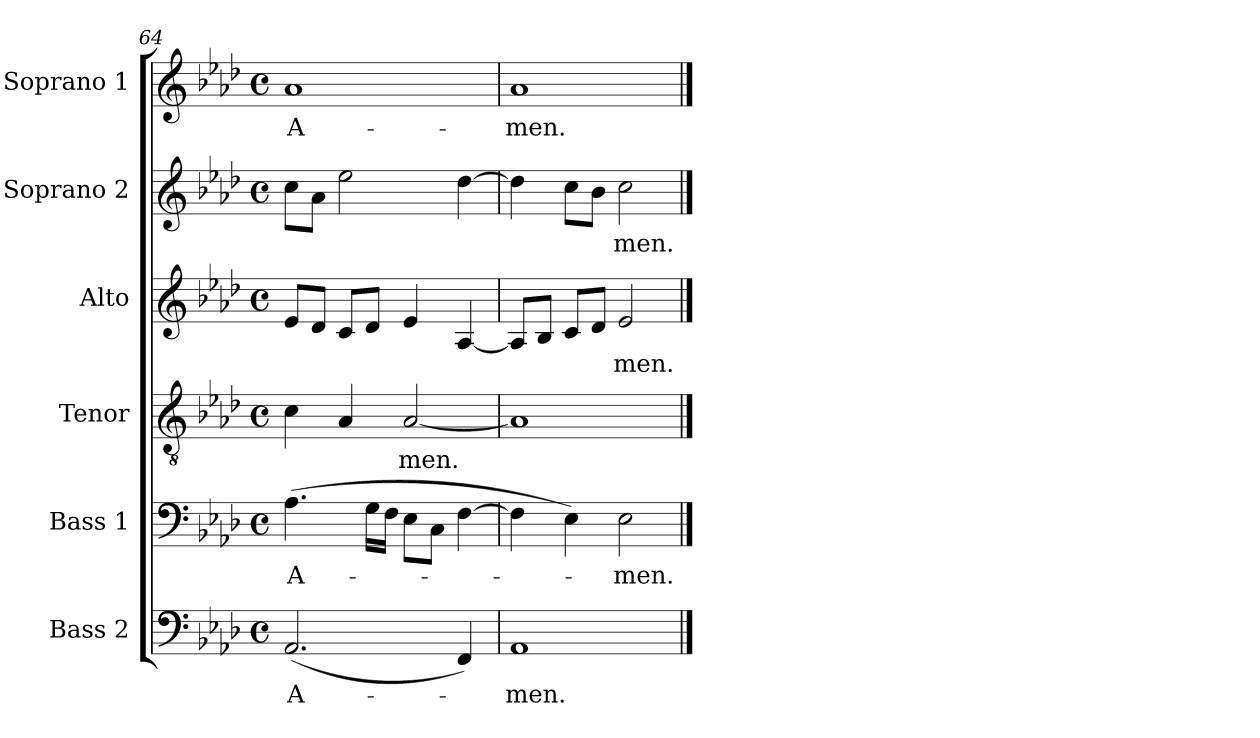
**kern	**text	**kern	**text	**kern	**text	**kern	**text	**kern	**text	**kern	**text
*part6	*part6	*part5	*part5	*part4	*part4	*part3	*part3	*part2	*part2	*part1	*part1
*staff6	*staff6	*staff5	*staff5	*staff4	*staff4	*staff3	*staff3	*staff2	*staff2	*staff1	*staff1
*I"Bass 2	*	*I"Bass 1	*	*I"Tenor	*	*I"Alto	*	*I"Soprano 2	*	*I"Soprano 1	*
*I'B.2	*	*I'B.1	*	*I'T.	*	*I'A.	*	*I'S.2	*	*I'S.1	*
*clefF4	*	*clefF4	*	*clefGv2	*	*clefG2	*	*clefG2	*	*clefG2	*
*	*	*	*	*ITrd7c12	*	*	*	*	*	*	*
*k[b-e-a-d-]	*	*k[b-e-a-d-]	*	*k[b-e-a-d-]	*	*k[b-e-a-d-]	*	*k[b-e-a-d-]	*	*k[b-e-a-d-]	*
*A-:	*	*A-:	*	*A-:	*	*A-:	*	*A-:	*	*A-:	*
*M4/4	*	*M4/4	*	*M4/4	*	*M4/4	*	*M4/4	*	*M4/4	*
*met(c)	*	*met(c)	*	*met(c)	*	*met(c)	*	*met(c)	*	*met(c)	*
=64	=64	=64	=64	=64	=64	=64	=64	=64	=64	=64	=64
!	!LO:LY:b	!	!LO:LY:b	!	!	!	!	!	!	!	!LO:LY:b
(<2.AA-/	A-	(>4.A-\	A-	4C\	.	8e-/L	.	8cc\L	.	1a-	A-
.	.	.	.	.	.	8d-/J	.	8a-\J	.	.	.
.	.	.	.	4AA-/	.	8c/L	.	2ee-\	.	.	.
.	.	16G\LL	.	.	.	8d-/J	.	.	.	.	.
.	.	16F\JJ	.	.	.	.	.	.	.	.	.
!	!	!	!	!	!LO:LY:b	!	!	!	!	!	!
.	.	8E-\L	.	[<2AA-/	-men.	4e-/	.	.	.	.	.
.	.	8C\J	.	.	.	.	.	.	.	.	.
4FF/)	.	[>4F\	.	.	.	[<4A-/	.	[>4dd-\	.	.	.
=65	=65	=65	=65	=65	=65	=65	=65	=65	=65	=65	=65
!	!LO:LY:b	!	!	!	!	!	!	!	!	!	!LO:LY:b
1AA-	-men.	4F\]	.	1AA-]	.	8A-/L]	.	4dd-\]	.	1a-	-men.
.	.	.	.	.	.	8B-/J	.	.	.	.	.
.	.	4E-\)	.	.	.	8c/L	.	8cc\L	.	.	.
.	.	.	.	.	.	8d-/J	.	8b-\J	.	.	.
!	!	!	!LO:LY:b	!	!	!	!LO:LY:b	!	!LO:LY:b	!	!
.	.	2E-\	-men.	.	.	2e-/	-men.	2cc\	-men.	.	.
==	==	==	==	==	==	==	==	==	==	==	==
*-	*-	*-	*-	*-	*-	*-	*-	*-	*-	*-	*-
